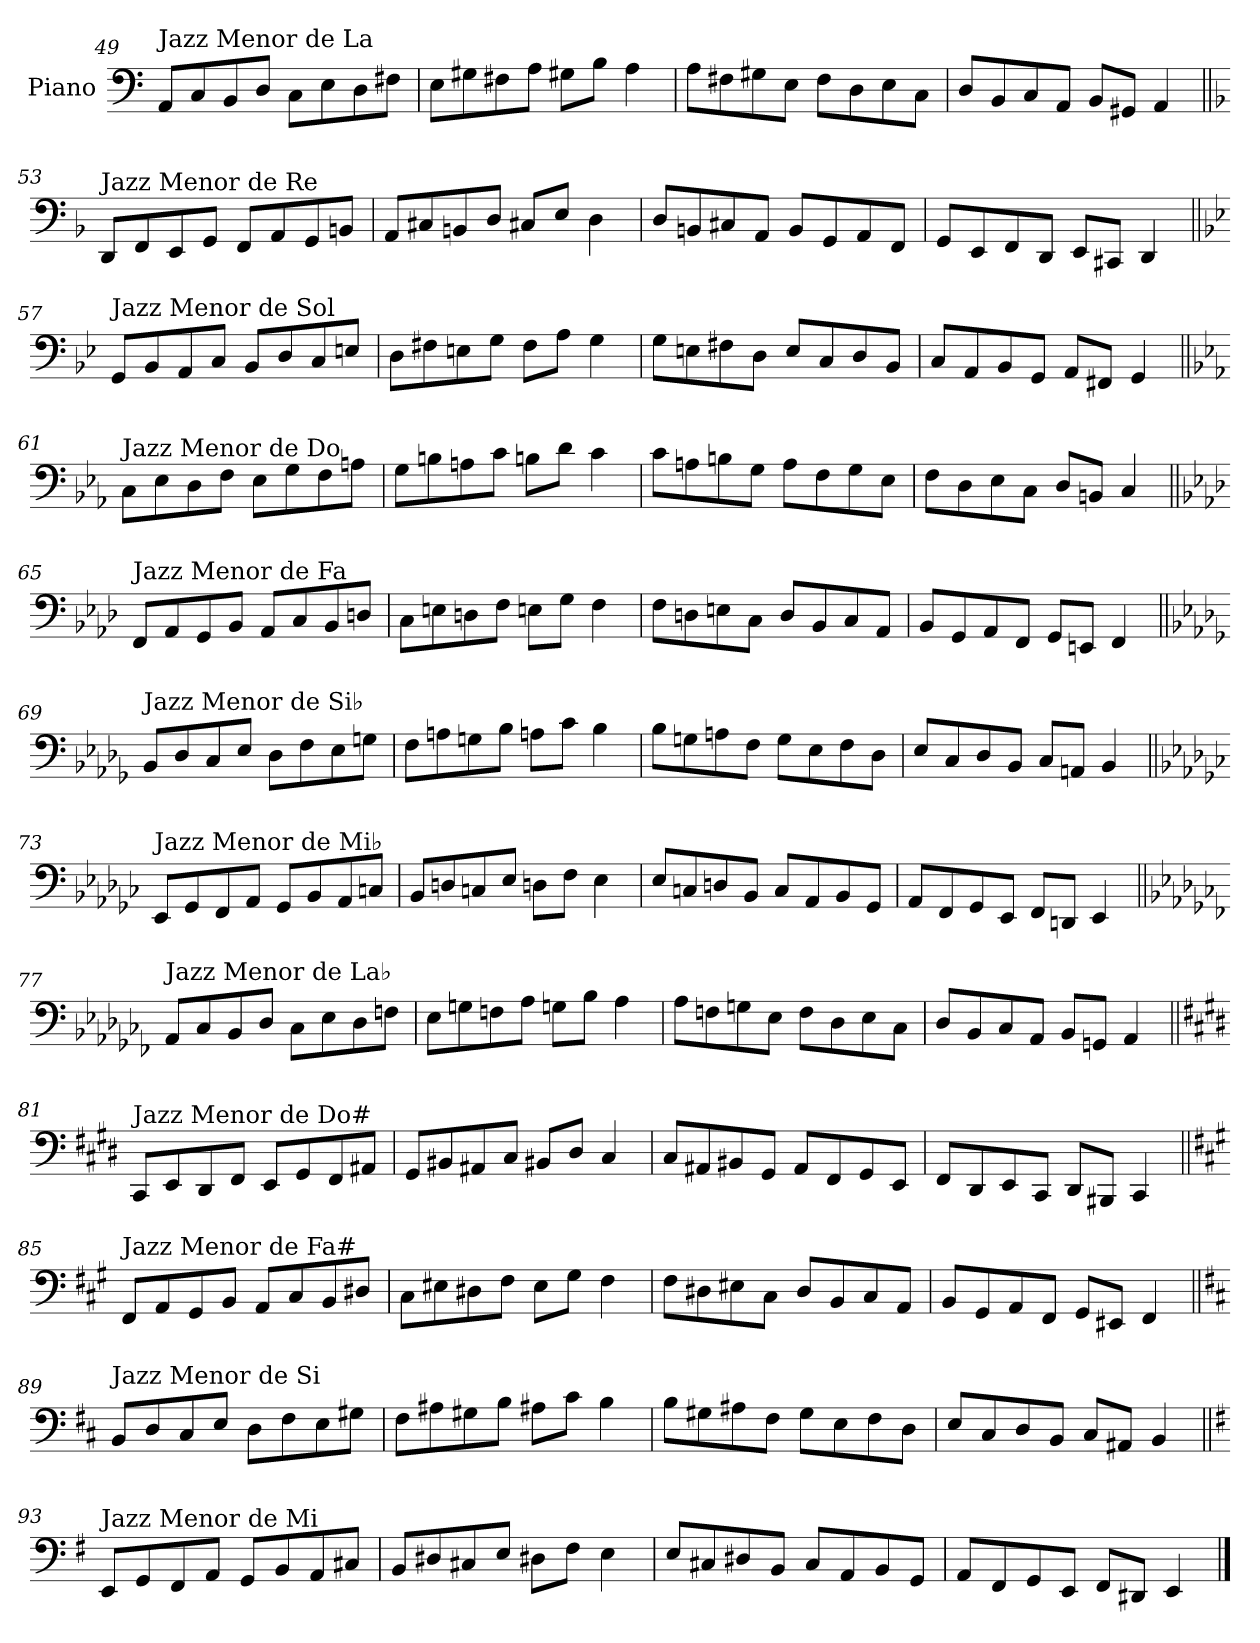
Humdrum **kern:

**kern
*part1
*staff1
*I"Piano
*I'Pno.
!!LO:PB:g=z
*clefF4
*k[]
=49
!LO:TX:a:t=Jazz Menor de La
8AA/L
8C/
8BB/
8D/J
8C\L
8E\
8D\
8F#X\J
=50
8E\L
8G#X\
8F#X\
8A\J
8G#X\L
8B\J
4A\
=51
8A\L
8F#X\
8G#X\
8E\J
8F#\L
8D\
8E\
8C\J
=52
8D/L
8BB/
8C/
8AA/J
8BB/L
8GG#X/J
4AA/
!!LO:LB:g=z
=53||
*k[b-]
!LO:TX:a:t=Jazz Menor de Re
8DD/L
8FF/
8EE/
8GG/J
8FF/L
8AA/
8GG/
8BBn/J
=54
8AA/L
8C#X/
8BBn/
8D/J
8C#X/L
8E/J
4D\
=55
8D/L
8BBn/
8C#X/
8AA/J
8BB/L
8GG/
8AA/
8FF/J
=56
8GG/L
8EE/
8FF/
8DD/J
8EE/L
8CC#X/J
4DD/
!!LO:LB:g=z
=57||
*k[b-e-]
!LO:TX:a:t=Jazz Menor de Sol
8GG/L
8BB-/
8AA/
8C/J
8BB-/L
8D/
8C/
8En/J
=58
8D\L
8F#X\
8En\
8G\J
8F#\L
8A\J
4G\
=59
8G\L
8En\
8F#X\
8D\J
8E/L
8C/
8D/
8BB-/J
=60
8C/L
8AA/
8BB-/
8GG/J
8AA/L
8FF#X/J
4GG/
!!LO:LB:g=z
=61||
*k[b-e-a-]
!LO:TX:a:t=Jazz Menor de Do
8C\L
8E-\
8D\
8F\J
8E-\L
8G\
8F\
8An\J
=62
8G\L
8Bn\
8An\
8c\J
8Bn\L
8d\J
4c\
=63
8c\L
8An\
8Bn\
8G\J
8A\L
8F\
8G\
8E-\J
=64
8F\L
8D\
8E-\
8C\J
8D/L
8BBn/J
4C/
!!LO:LB:g=z
=65||
*k[b-e-a-d-]
!LO:TX:a:t=Jazz Menor de Fa
8FF/L
8AA-/
8GG/
8BB-/J
8AA-/L
8C/
8BB-/
8Dn/J
=66
8C\L
8En\
8Dn\
8F\J
8En\L
8G\J
4F\
=67
8F\L
8Dn\
8En\
8C\J
8D/L
8BB-/
8C/
8AA-/J
=68
8BB-/L
8GG/
8AA-/
8FF/J
8GG/L
8EEn/J
4FF/
!!LO:LB:g=z
=69||
*k[b-e-a-d-g-]
!LO:TX:a:t=Jazz Menor de Si♭
8BB-/L
8D-/
8C/
8E-/J
8D-\L
8F\
8E-\
8Gn\J
=70
8F\L
8An\
8Gn\
8B-\J
8An\L
8c\J
4B-\
=71
8B-\L
8Gn\
8An\
8F\J
8G\L
8E-\
8F\
8D-\J
=72
8E-/L
8C/
8D-/
8BB-/J
8C/L
8AAn/J
4BB-/
!!LO:LB:g=z
=73||
*k[b-e-a-d-g-c-]
!LO:TX:a:t=Jazz Menor de Mi♭
8EE-/L
8GG-/
8FF/
8AA-/J
8GG-/L
8BB-/
8AA-/
8Cn/J
=74
8BB-/L
8Dn/
8Cn/
8E-/J
8Dn\L
8F\J
4E-\
=75
8E-/L
8Cn/
8Dn/
8BB-/J
8C/L
8AA-/
8BB-/
8GG-/J
=76
8AA-/L
8FF/
8GG-/
8EE-/J
8FF/L
8DDn/J
4EE-/
!!LO:LB:g=z
=77||
*k[b-e-a-d-g-c-f-]
!LO:TX:a:t=Jazz Menor de La♭
8AA-/L
8C-/
8BB-/
8D-/J
8C-\L
8E-\
8D-\
8Fn\J
=78
8E-\L
8Gn\
8Fn\
8A-\J
8Gn\L
8B-\J
4A-\
=79
8A-\L
8Fn\
8Gn\
8E-\J
8F\L
8D-\
8E-\
8C-\J
=80
8D-/L
8BB-/
8C-/
8AA-/J
8BB-/L
8GGn/J
4AA-/
!!LO:LB:g=z
=81||
*k[f#c#g#d#]
!LO:TX:a:t=Jazz Menor de Do#
8CC#/L
8EE/
8DD#/
8FF#/J
8EE/L
8GG#/
8FF#/
8AA#X/J
=82
8GG#/L
8BB#X/
8AA#X/
8C#/J
8BB#X/L
8D#/J
4C#/
=83
8C#/L
8AA#X/
8BB#X/
8GG#/J
8AA#/L
8FF#/
8GG#/
8EE/J
=84
8FF#/L
8DD#/
8EE/
8CC#/J
8DD#/L
8BBB#X/J
4CC#/
!!LO:LB:g=z
=85||
*k[f#c#g#]
!LO:TX:a:t=Jazz Menor de Fa#
8FF#/L
8AA/
8GG#/
8BB/J
8AA/L
8C#/
8BB/
8D#X/J
=86
8C#\L
8E#X\
8D#X\
8F#\J
8E#\L
8G#\J
4F#\
=87
8F#\L
8D#X\
8E#X\
8C#\J
8D#/L
8BB/
8C#/
8AA/J
=88
8BB/L
8GG#/
8AA/
8FF#/J
8GG#/L
8EE#X/J
4FF#/
!!LO:LB:g=z
=89||
*k[f#c#]
!LO:TX:a:t=Jazz Menor de Si
8BB/L
8D/
8C#/
8E/J
8D\L
8F#\
8E\
8G#X\J
=90
8F#\L
8A#X\
8G#X\
8B\J
8A#X\L
8c#\J
4B\
=91
8B\L
8G#X\
8A#X\
8F#\J
8G#\L
8E\
8F#\
8D\J
=92
8E/L
8C#/
8D/
8BB/J
8C#/L
8AA#X/J
4BB/
!!LO:LB:g=z
=93||
*k[f#]
!LO:TX:a:t=Jazz Menor de Mi
8EE/L
8GG/
8FF#/
8AA/J
8GG/L
8BB/
8AA/
8C#X/J
=94
8BB/L
8D#X/
8C#X/
8E/J
8D#X\L
8F#\J
4E\
=95
8E/L
8C#X/
8D#X/
8BB/J
8C#/L
8AA/
8BB/
8GG/J
=96
8AA/L
8FF#/
8GG/
8EE/J
8FF#/L
8DD#X/J
4EE/
==
*-
